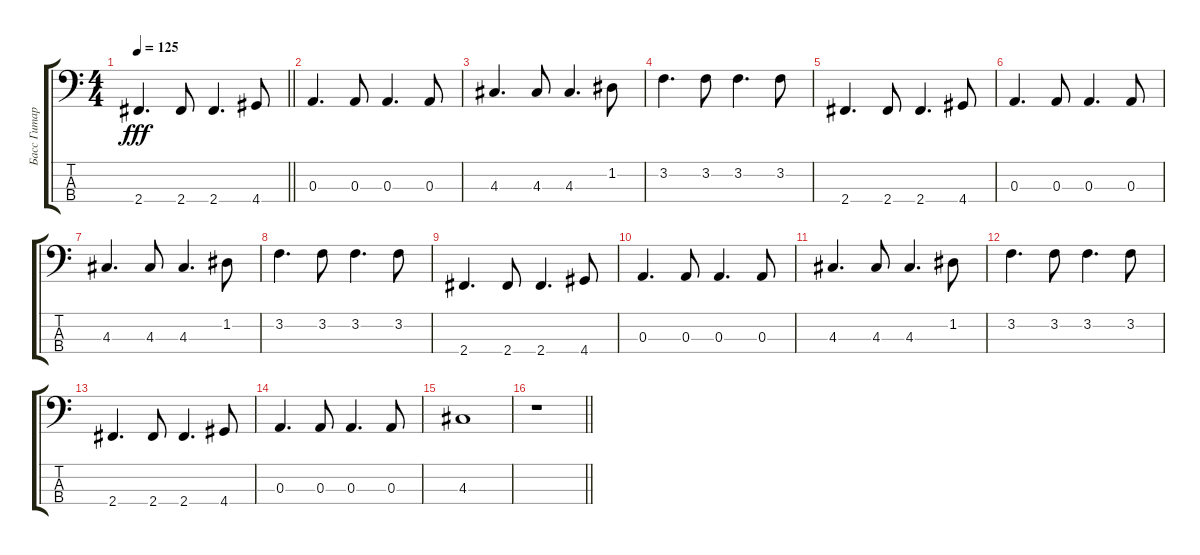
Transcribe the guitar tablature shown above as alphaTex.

\track ("Басс Гитара" "Басс Гитар") {instrument electricbassfinger}
\staff {score tabs}
\tuning (G2 D2 A1 E1) {hide}
\ts (4 4)
\tempo 125
\clef f4
\barLineRight lightlight
\ks c
2.4.4{d dy fff} 2.4.8 2.4.4{d} 4.4.8 |
0.3.4{d} 0.3.8 0.3.4{d} 0.3.8 |
4.3.4{d} 4.3.8 4.3.4{d} 1.2.8 |
3.2.4{d} 3.2.8 3.2.4{d} 3.2.8 |
2.4.4{d} 2.4.8 2.4.4{d} 4.4.8 |
0.3.4{d} 0.3.8 0.3.4{d} 0.3.8 |
4.3.4{d} 4.3.8 4.3.4{d} 1.2.8 |
3.2.4{d} 3.2.8 3.2.4{d} 3.2.8 |
2.4.4{d} 2.4.8 2.4.4{d} 4.4.8 |
0.3.4{d} 0.3.8 0.3.4{d} 0.3.8 |
4.3.4{d} 4.3.8 4.3.4{d} 1.2.8 |
3.2.4{d} 3.2.8 3.2.4{d} 3.2.8 |
2.4.4{d} 2.4.8 2.4.4{d} 4.4.8 |
0.3.4{d} 0.3.8 0.3.4{d} 0.3.8 |
4.3.1 |
\barLineRight lightlight
r.1
